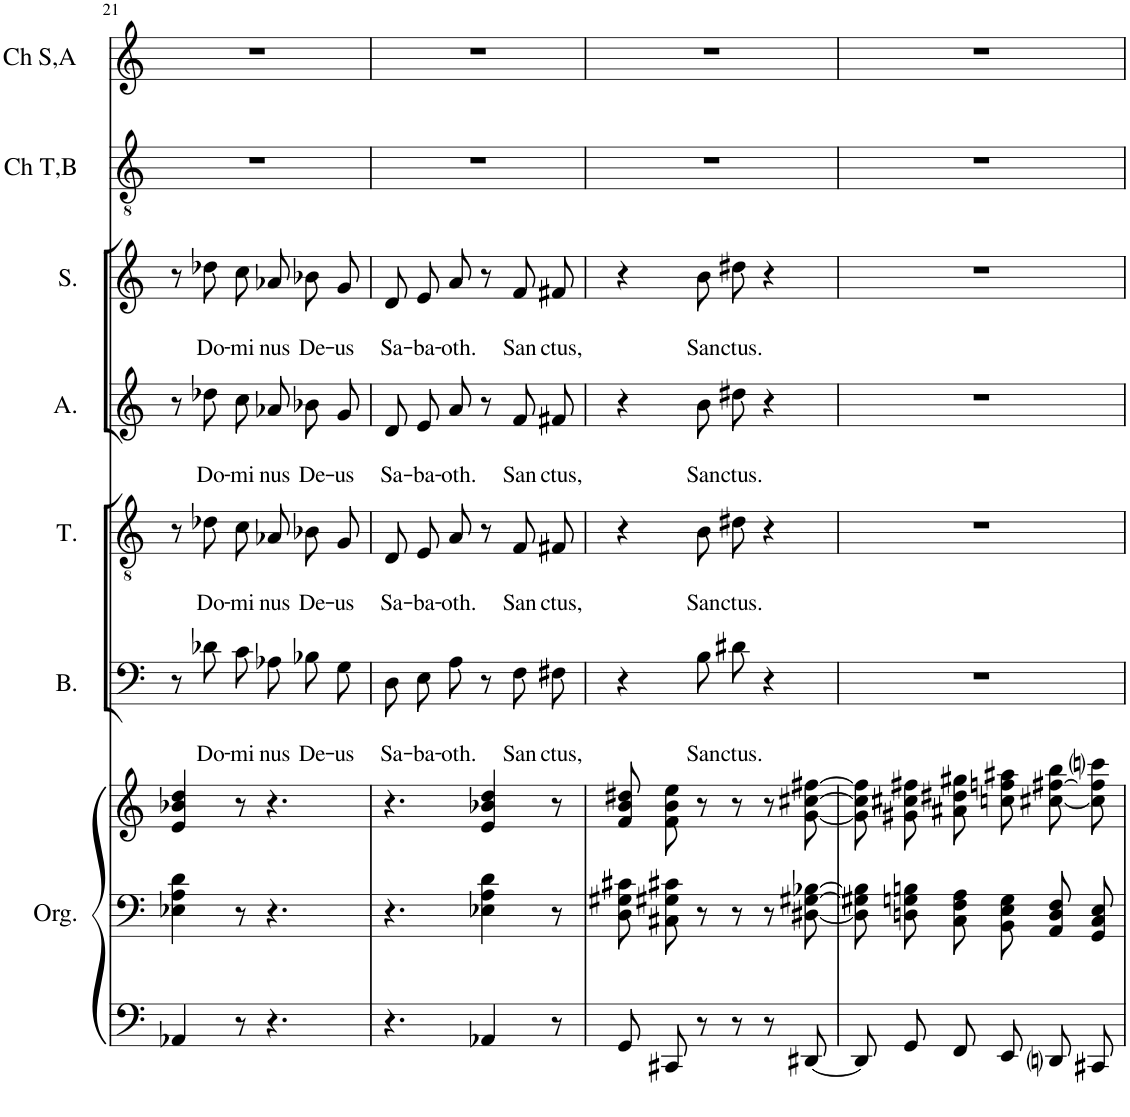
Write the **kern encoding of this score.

**kern	**kern	**kern	**kern	**text	**text	**kern	**text	**text	**kern	**text	**text	**kern	**text	**text	**kern	**kern
*part7	*part7	*part7	*part6	*part6	*part6	*part5	*part5	*part5	*part4	*part4	*part4	*part3	*part3	*part3	*part2	*part1
*staff9	*staff8	*staff7	*staff6	*staff6	*staff6	*staff5	*staff5	*staff5	*staff4	*staff4	*staff4	*staff3	*staff3	*staff3	*staff2	*staff1
*I"Orgel	*	*	*I"Bass	*	*	*I"Tenor	*	*	*I"Alt	*	*	*I"Sopran	*	*	*I"Choral T,B	*I"Choral S,A
*I'Org.	*	*	*I'B.	*	*	*I'T.	*	*	*I'A.	*	*	*I'S.	*	*	*I'Ch T,B	*I'Ch S,A
!!LO:PB:g=z
*clefF4	*clefF4	*clefG2	*clefF4	*	*	*clefGv2	*	*	*clefG2	*	*	*clefG2	*	*	*clefGv2	*clefG2
*k[]	*k[]	*k[]	*k[]	*	*	*k[]	*	*	*k[]	*	*	*k[]	*	*	*k[]	*k[]
*M3/4	*M3/4	*M3/4	*M3/4	*	*	*M3/4	*	*	*M3/4	*	*	*M3/4	*	*	*M3/4	*M3/4
=21	=21	=21	=21	=21	=21	=21	=21	=21	=21	=21	=21	=21	=21	=21	=21	=21
4AA-X/	4E-X\ 4A\ 4d\	4e/ 4b-X/ 4dd/	8r	.	.	8r	.	.	8r	.	.	8r	.	.	2.r	2.r
!	!	!	!	!	!LO:LY:b	!	!	!LO:LY:b	!	!	!LO:LY:b	!	!	!LO:LY:b	!	!
.	.	.	8d-X\	.	Do-	8d-X\	.	Do-	8dd-X\	.	Do-	8dd-X\	.	Do-	.	.
!	!	!	!	!	!LO:LY:b	!	!	!LO:LY:b	!	!	!LO:LY:b	!	!	!LO:LY:b	!	!
8r	8r	8r	8c\L	.	-mi-	8c\L	.	-mi-	8cc\L	.	-mi-	8cc\L	.	-mi-	.	.
!	!	!	!	!	!LO:LY:b	!	!	!LO:LY:b	!	!	!LO:LY:b	!	!	!LO:LY:b	!	!
4.r	4.r	4.r	8A-X\J	.	-nus	8A-X\J	.	-nus	8a-X\J	.	-nus	8a-X\J	.	-nus	.	.
!	!	!	!	!	!LO:LY:b	!	!	!LO:LY:b	!	!	!LO:LY:b	!	!	!LO:LY:b	!	!
.	.	.	8B-X\L	.	De-	8B-X/L	.	De-	8b-X/L	.	De-	8b-X/L	.	De-	.	.
!	!	!	!	!	!LO:LY:b	!	!	!LO:LY:b	!	!	!LO:LY:b	!	!	!LO:LY:b	!	!
.	.	.	8G\J	.	-us	8G/J	.	-us	8g/J	.	-us	8g/J	.	-us	.	.
=22	=22	=22	=22	=22	=22	=22	=22	=22	=22	=22	=22	=22	=22	=22	=22	=22
!	!	!	!	!	!LO:LY:b	!	!	!LO:LY:b	!	!	!LO:LY:b	!	!	!LO:LY:b	!	!
4.r	4.r	4.r	8D\L	.	Sa-	8D/L	.	Sa-	8d/L	.	Sa-	8d/L	.	Sa-	2.r	2.r
!	!	!	!	!	!LO:LY:b	!	!	!LO:LY:b	!	!	!LO:LY:b	!	!	!LO:LY:b	!	!
.	.	.	8E\J	.	-ba-	8E/J	.	-ba-	8e/J	.	-ba-	8e/J	.	-ba-	.	.
!	!	!	!	!	!LO:LY:b	!	!	!LO:LY:b	!	!	!LO:LY:b	!	!	!LO:LY:b	!	!
.	.	.	8A\	.	-oth.	8A/	.	-oth.	8a/	.	-oth.	8a/	.	-oth.	.	.
4AA-X/	4E-X\ 4A\ 4d\	4e/ 4b-X/ 4dd/	8r	.	.	8r	.	.	8r	.	.	8r	.	.	.	.
!	!	!	!	!	!LO:LY:b	!	!	!LO:LY:b	!	!	!LO:LY:b	!	!	!LO:LY:b	!	!
.	.	.	8F\L	.	San-	8F/L	.	San-	8f/L	.	San-	8f/L	.	San-	.	.
!	!	!	!	!	!LO:LY:b	!	!	!LO:LY:b	!	!	!LO:LY:b	!	!	!LO:LY:b	!	!
8r	8r	8r	8F#X\J	.	-ctus,	8F#X/J	.	-ctus,	8f#X/J	.	-ctus,	8f#X/J	.	-ctus,	.	.
=23	=23	=23	=23	=23	=23	=23	=23	=23	=23	=23	=23	=23	=23	=23	=23	=23
8GG/L	8D\ 8G#X\ 8c#X\L	8f\ 8b\ 8dd#X\L	4r	.	.	4r	.	.	4r	.	.	4r	.	.	2.r	2.r
8CC#X/J	8C#X\ 8G#X\ 8c#X\J	8f\ 8b\ 8ee\J	.	.	.	.	.	.	.	.	.	.	.	.	.	.
!	!	!	!	!	!LO:LY:b	!	!	!LO:LY:b	!	!	!LO:LY:b	!	!	!LO:LY:b	!	!
8r	8r	8r	8B\L	.	San-	8B\L	.	San-	8b\L	.	San-	8b\L	.	San-	.	.
!	!	!	!	!	!LO:LY:b	!	!	!LO:LY:b	!	!	!LO:LY:b	!	!	!LO:LY:b	!	!
8r	8r	8r	8d#X\J	.	-ctus.	8d#X\J	.	-ctus.	8dd#X\J	.	-ctus.	8dd#X\J	.	-ctus.	.	.
8r	8r	8r	4r	.	.	4r	.	.	4r	.	.	4r	.	.	.	.
[8DD#X/	[8D#X\ [8G#X\ [8B-X\	[8g\ [8cc#X\ [8ff#X\	.	.	.	.	.	.	.	.	.	.	.	.	.	.
=24	=24	=24	=24	=24	=24	=24	=24	=24	=24	=24	=24	=24	=24	=24	=24	=24
8DD#/L]	8D#]\ 8G#X]\ 8B-]\L	8g]\ 8cc#]\ 8ff#]\L	2.r	.	.	2.r	.	.	2.r	.	.	2.r	.	.	2.r	2.r
8GG/J	8Dn\ 8Gn\ 8Bn\J	8g#X\ 8cc#X\ 8ff#X\J	.	.	.	.	.	.	.	.	.	.	.	.	.	.
8FF/L	8C\ 8F\ 8A\L	8a#X\ 8dd#X\ 8gg#X\L	.	.	.	.	.	.	.	.	.	.	.	.	.	.
8EE/J	8BB\ 8E\ 8G\J	8ccn\ 8ffn\ 8aa#X\J	.	.	.	.	.	.	.	.	.	.	.	.	.	.
8DDni/L	8AA/ 8D/ 8F/L	[8cc#X\ [8ff#X\ 8bb\L	.	.	.	.	.	.	.	.	.	.	.	.	.	.
8CC#X/J	8GG/ 8C/ 8E/J	8cc#]\ 8ff#]\ 8cccni\J	.	.	.	.	.	.	.	.	.	.	.	.	.	.
=	=	=	=	=	=	=	=	=	=	=	=	=	=	=	=	=
*-	*-	*-	*-	*-	*-	*-	*-	*-	*-	*-	*-	*-	*-	*-	*-	*-
